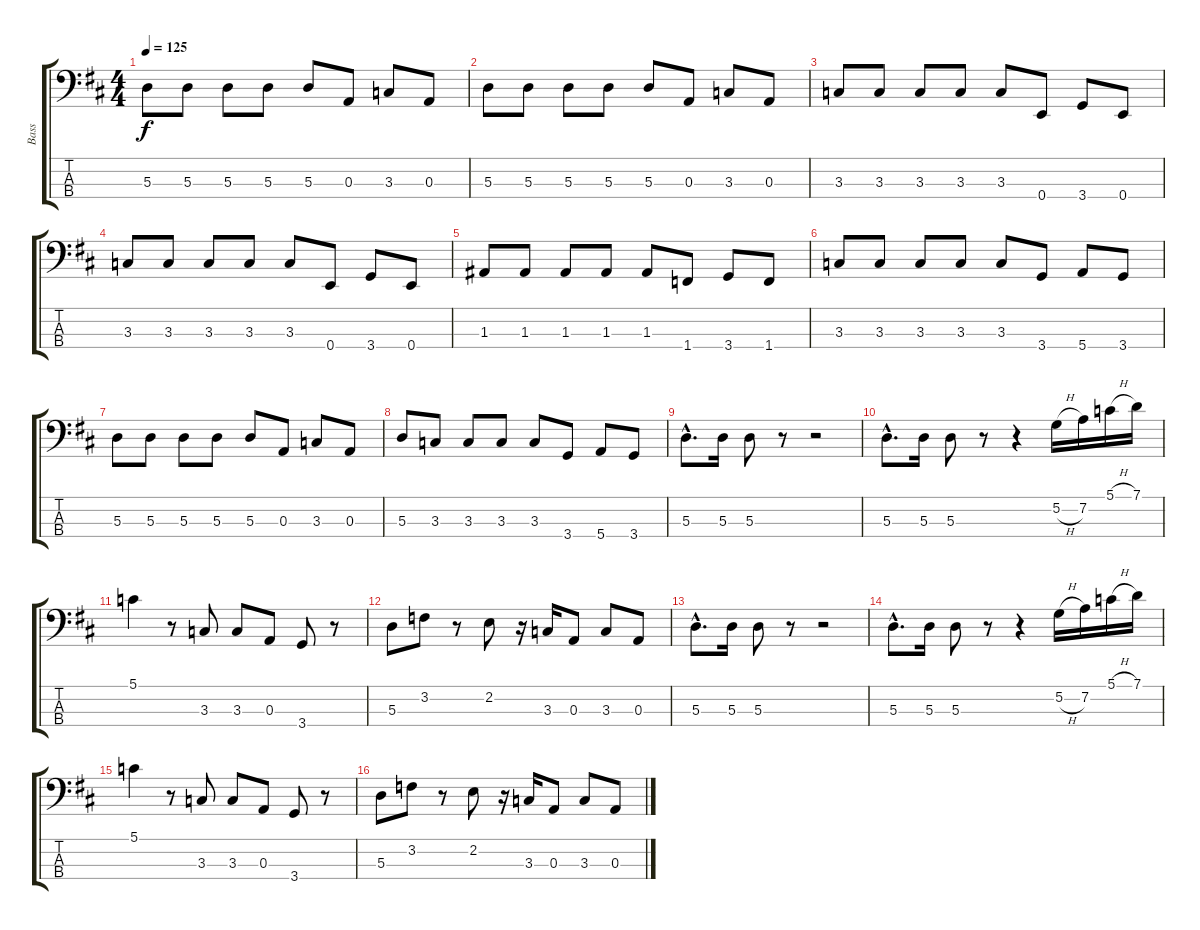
\track ("Bass" "Bass") {instrument electricbassfinger}
\staff {score tabs}
\tuning (G2 D2 A1 E1) {hide}
\ts (4 4)
\tempo 125
\clef f4
\ks d
5.3.8{dy f} 5.3.8 5.3.8 5.3.8 5.3.8 0.3.8 3.3.8 0.3.8 |
5.3.8 5.3.8 5.3.8 5.3.8 5.3.8 0.3.8 3.3.8 0.3.8 |
3.3.8 3.3.8 3.3.8 3.3.8 3.3.8 0.4.8 3.4.8 0.4.8 |
3.3.8 3.3.8 3.3.8 3.3.8 3.3.8 0.4.8 3.4.8 0.4.8 |
1.3.8 1.3.8 1.3.8 1.3.8 1.3.8 1.4.8 3.4.8 1.4.8 |
3.3.8 3.3.8 3.3.8 3.3.8 3.3.8 3.4.8 5.4.8 3.4.8 |
5.3.8 5.3.8 5.3.8 5.3.8 5.3.8 0.3.8 3.3.8 0.3.8 |
5.3.8 3.3.8 3.3.8 3.3.8 3.3.8 3.4.8 5.4.8 3.4.8 |
5.3{hac}.8{d} 5.3.16 5.3.8 r.8 r.2 |
5.3{hac}.8{d} 5.3.16 5.3.8 r.8 r.4 5.2{h}.16 7.2.16 5.1{h}.16 7.1.16 |
5.1.4 r.8 3.3.8 3.3.8 0.3.8 3.4.8 r.8 |
5.3.8 3.2.8 r.8 2.2.8 r.16 3.3.16 0.3.8 3.3.8 0.3.8 |
5.3{hac}.8{d} 5.3.16 5.3.8 r.8 r.2 |
5.3{hac}.8{d} 5.3.16 5.3.8 r.8 r.4 5.2{h}.16 7.2.16 5.1{h}.16 7.1.16 |
5.1.4 r.8 3.3.8 3.3.8 0.3.8 3.4.8 r.8 |
5.3.8 3.2.8 r.8 2.2.8 r.16 3.3.16 0.3.8 3.3.8 0.3.8
